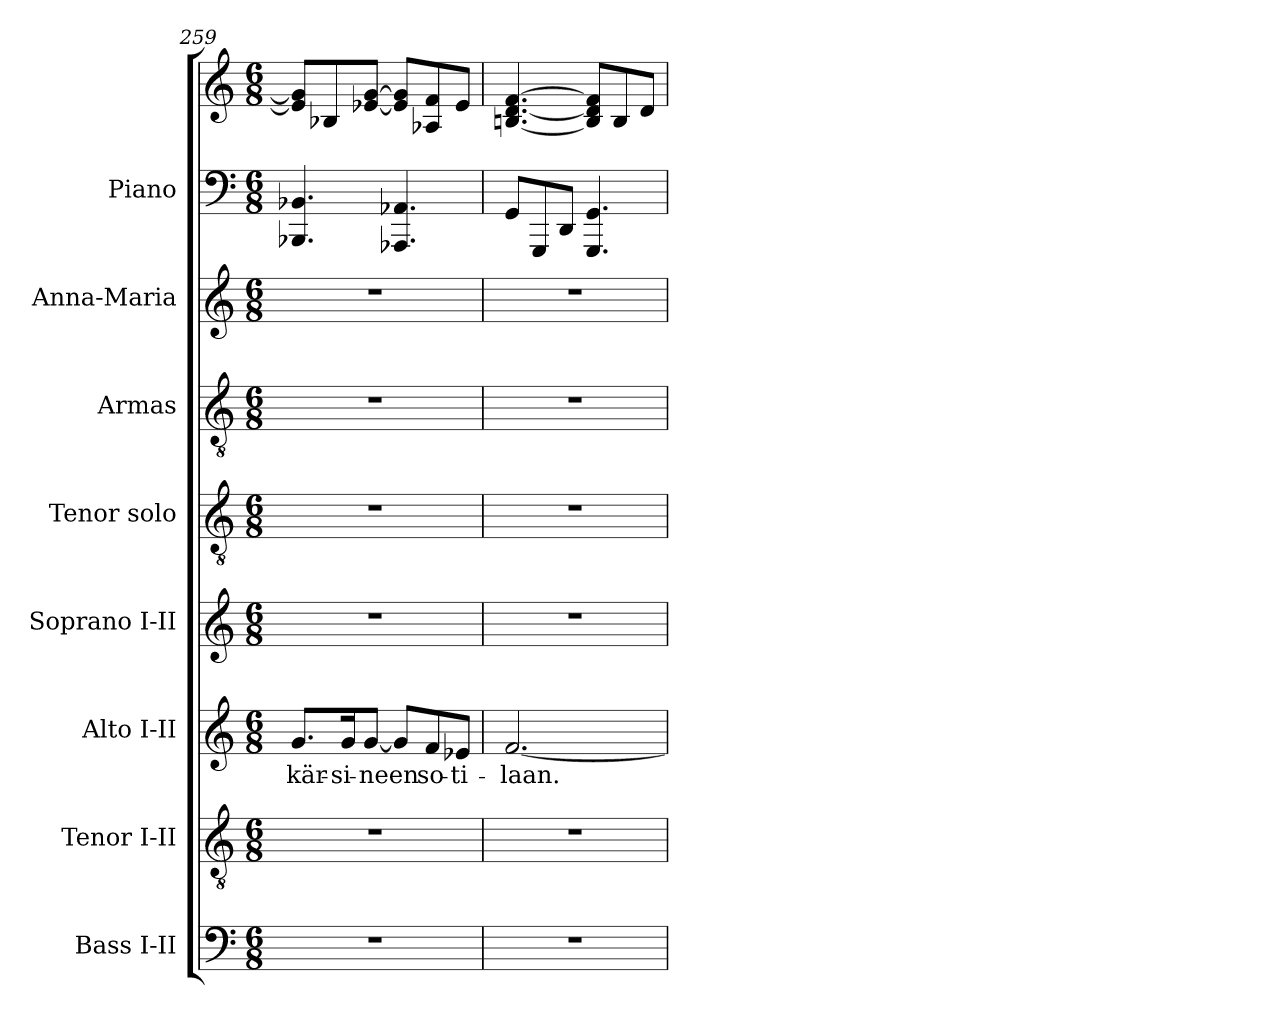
**kern	**kern	**kern	**text	**kern	**kern	**kern	**kern	**kern	**kern
*part8	*part7	*part6	*part6	*part5	*part4	*part3	*part2	*part1	*part1
*staff9	*staff8	*staff7	*staff7	*staff6	*staff5	*staff4	*staff3	*staff2	*staff1
*I"Bass I-II	*I"Tenor I-II	*I"Alto I-II	*	*I"Soprano I-II	*I"Tenor solo	*I"Armas	*I"Anna-Maria	*I"Piano	*
*I'B.	*I'T.	*I'A.	*	*I'S.	*I'T. Solo	*I'Armas	*I'A-M	*I'Pno.	*
!!LO:PB:g=z
*clefF4	*clefGv2	*clefG2	*	*clefG2	*clefGv2	*clefGv2	*clefG2	*clefF4	*clefG2
*	*ITrd7c12	*	*	*	*ITrd7c12	*ITrd7c12	*	*	*
*k[]	*k[]	*k[]	*	*k[]	*k[]	*k[]	*k[]	*k[]	*k[]
*C:	*C:	*C:	*	*C:	*C:	*C:	*C:	*C:	*C:
*M6/8	*M6/8	*M6/8	*	*M6/8	*M6/8	*M6/8	*M6/8	*M6/8	*M6/8
=259	=259	=259	=259	=259	=259	=259	=259	=259	=259
!LO:N:vis=1	!LO:N:vis=1	!	!	!	!	!	!	!	!
!	!	!	!LO:LY:b:color=#000000	!LO:N:vis=1	!LO:N:vis=1	!LO:N:vis=1	!LO:N:vis=1	!	!
2.r	2.r	8.gi/L	kär-	2.r	2.r	2.r	2.r	4.BBB-Xi/ 4.BB-Xi	8e-i/] 8gi]L
.	.	.	.	.	.	.	.	.	8B-Xi/
!	!	!	!LO:LY:b:color=#000000	!	!	!	!	!	!
.	.	16gi/k	-si-	.	.	.	.	.	.
!	!	!	!LO:LY:b:color=#000000	!	!	!	!	!	!
.	.	[<8gi/J	-neen	.	.	.	.	.	[<8e-Xi/ [>8giJ
.	.	8gi/L]	.	.	.	.	.	4.AAA-Xi/ 4.AA-Xi	8e-i/] 8gi]L
!	!	!	!LO:LY:b:color=#000000	!	!	!	!	!	!
.	.	8fi/	so-	.	.	.	.	.	8A-Xi/ 8fi
!	!	!	!LO:LY:b:color=#000000	!	!	!	!	!	!
.	.	8e-Xi/J	-ti-	.	.	.	.	.	8e-i/J
=260	=260	=260	=260	=260	=260	=260	=260	=260	=260
!LO:N:vis=1	!LO:N:vis=1	!	!	!	!	!	!	!	!
!	!	!	!LO:LY:b:color=#000000	!LO:N:vis=1	!LO:N:vis=1	!LO:N:vis=1	!LO:N:vis=1	!	!
2.r	2.r	[<2.fi/	-laan.	2.r	2.r	2.r	2.r	8GGi/L	[<4.Bni/ [<4.di [>4.fi
.	.	.	.	.	.	.	.	8GGGi/	.
.	.	.	.	.	.	.	.	8DDi/J	.
.	.	.	.	.	.	.	.	4.GGGi/ 4.GGi	8Bi/] 8di] 8fi]L
.	.	.	.	.	.	.	.	.	8Bi/
.	.	.	.	.	.	.	.	.	8di/J
=	=	=	=	=	=	=	=	=	=
*-	*-	*-	*-	*-	*-	*-	*-	*-	*-
